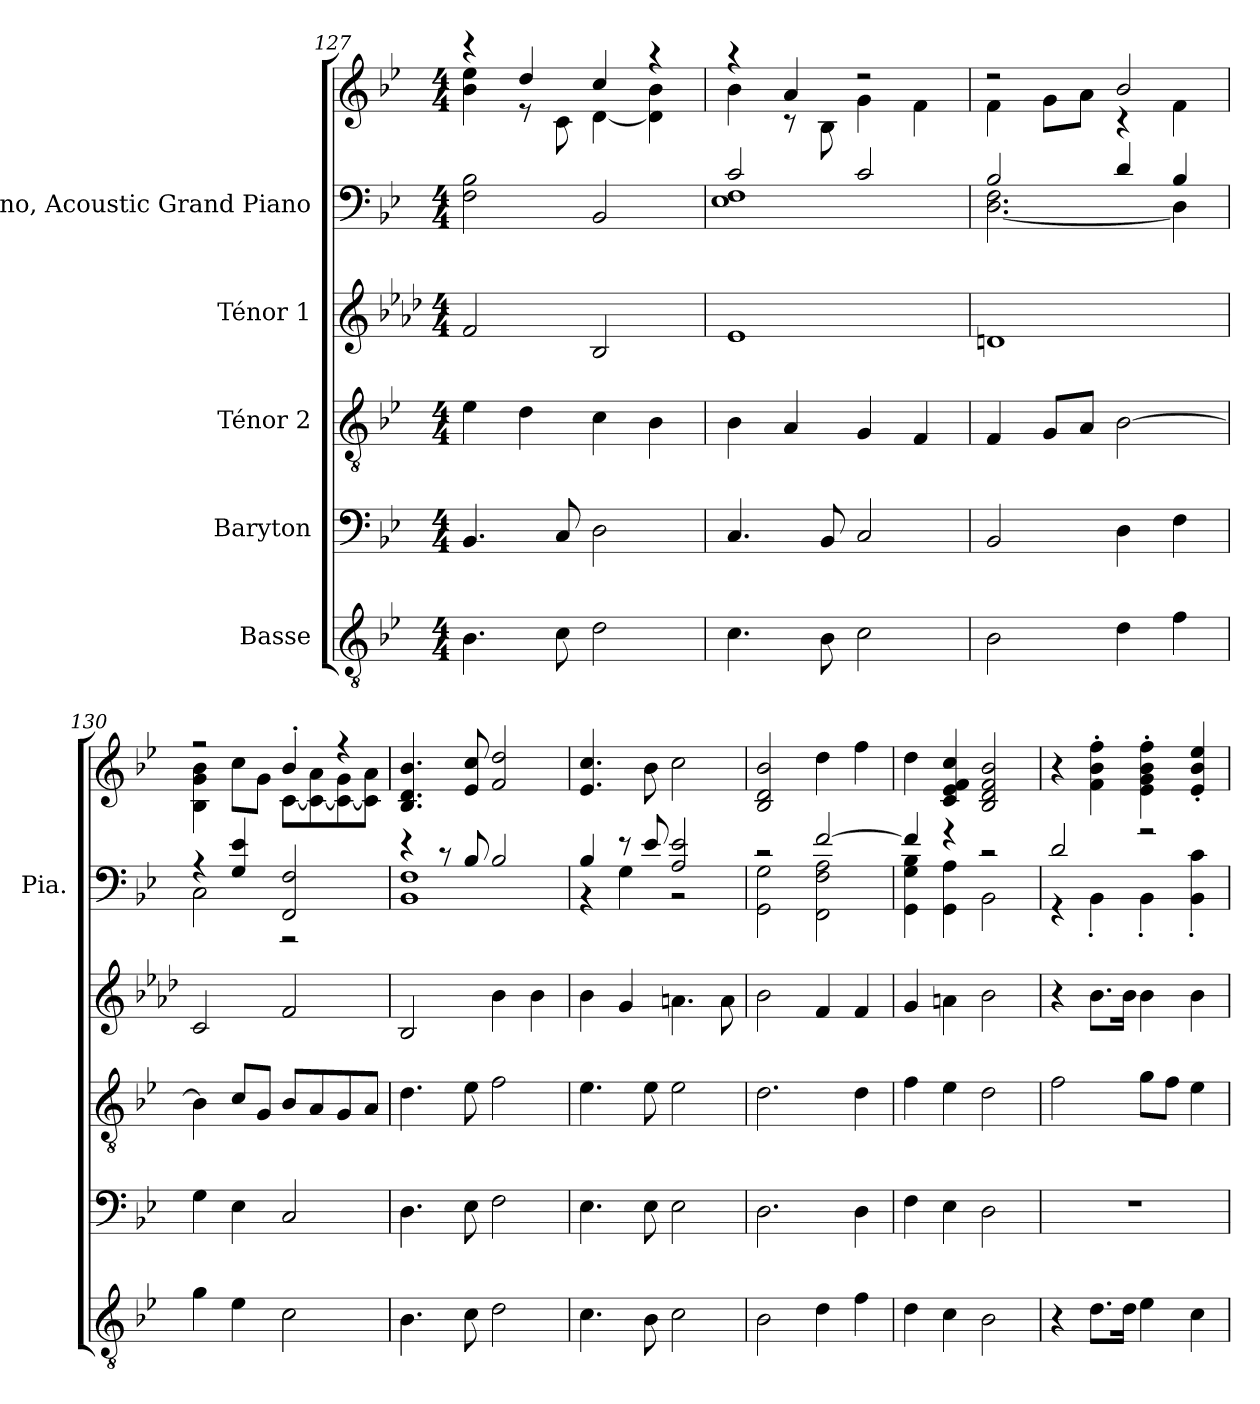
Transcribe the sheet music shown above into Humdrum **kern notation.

**kern	**kern	**kern	**kern	**kern	**kern
*part5	*part4	*part3	*part2	*part1	*part1
*staff6	*staff5	*staff4	*staff3	*staff2	*staff1
*I"Basse	*I"Baryton	*I"Ténor 2	*I"Ténor 1	*I"Piano, Acoustic Grand Piano	*
*	*	*	*	*I'Pia.	*
*clefGv2	*clefF4	*clefGv2	*clefG2	*clefF4	*clefG2
*	*	*	*ITrd8c14	*	*
*k[b-e-]	*k[b-e-]	*k[b-e-]	*k[b-e-a-d-]	*k[b-e-]	*k[b-e-]
*M4/4	*M4/4	*M4/4	*M4/4	*M4/4	*M4/4
=127	=127	=127	=127	=127	=127
*	*	*	*	*	*^
4.B-\	4.BB-/	4e-\	2F/	2F\ 2B-\	4r	4b-\ 4ee-\
.	.	4d\	.	.	4dd/	8r
8c\	8C/	.	.	.	.	8c\
2d\	2D\	4c\	2BB-/	2BB-/	4cc/	[4d\
.	.	4B-\	.	.	4r	4d\] 4b-\
=128	=128	=128	=128	=128	=128	=128
*	*	*	*	*^	*	*
4.c\	4.C/	4B-\	1E-	2c/	1E- 1F	4r	4b-\
.	.	4A/	.	.	.	4a/	8r
8B-\	8BB-/	.	.	.	.	.	8B-\
2c\	2C/	4G/	.	2c/	.	2r	4g\
.	.	4F/	.	.	.	.	4f\
=129	=129	=129	=129	=129	=129	=129	=129
2B-\	2BB-/	4F/	1Dn	2B-/	[2.D\ 2.F\	2r	4f\
.	.	8G/L	.	.	.	.	8g\L
.	.	8A/J	.	.	.	.	8a\J
4d\	4D\	[2B-\	.	4d/	.	2b-/	4r
4f\	4F\	.	.	4B-/	4D\]	.	4f\
!!LO:LB:g=z	!!
=130	=130	=130	=130	=130	=130	=130	=130
4g\	4G\	4B-\]	2C/	4r	2C\	2r	4B-\ 4g\ 4b-\
4e-\	4E-\	8c/L	.	4G/ 4e-/	.	.	8cc\L
.	.	8G/J	.	.	.	.	8g\J
2c\	2C/	8B-/L	2F/	2FF/ 2F/	2r	4b-'/	[8c\L
.	.	8A/	.	.	.	.	8c\_ 8a\
.	.	8G/	.	.	.	4r	8c\_ 8g\
.	.	8A/J	.	.	.	.	8c\] 8a\J
*	*	*	*	*	*	*v	*v
=131	=131	=131	=131	=131	=131	=131
4.B-\	4.D\	4.d\	2BB-/	4r	1BB- 1F	4.B-/ 4.d/ 4.b-/
.	.	.	.	8r	.	.
8c\	8E-\	8e-\	.	8B-/	.	8e-/ 8cc/
2d\	2F\	2f\	4B-\	2B-/	.	2f/ 2dd/
.	.	.	4B-\	.	.	.
=132	=132	=132	=132	=132	=132	=132
4.c\	4.E-\	4.e-\	4B-\	4B-/	4r	4.e-/ 4.cc/
.	.	.	4G/	8r	4G\	.
8B-\	8E-\	8e-\	.	8e-/	.	8b-\
2c\	2E-\	2e-\	4.An\	2A/ 2e-/	2r	2cc\
.	.	.	8A\	.	.	.
=133	=133	=133	=133	=133	=133	=133
2B-\	2.D\	2.d\	2B-\	2r	2GG\ 2G\	2B-/ 2d/ 2b-/
4d\	.	.	4F/	[2f/	2FF\ 2F\ 2A\	4dd\
4f\	4D\	4d\	4F/	.	.	4ff\
=134	=134	=134	=134	=134	=134	=134
4d\	4F\	4f\	4G/	4f/]	4GG\ 4G\ 4B-\	4dd\
4c\	4E-\	4e-\	4An\	4r	4GG\ 4A\	4c/ 4e-/ 4f/ 4cc/
2B-\	2D\	2d\	2B-\	2r	2BB-\	2B-/ 2d/ 2f/ 2b-/
!!LO:PB:g=z
=135	=135	=135	=135	=135	=135	=135
4r	1r	2f\	4r	2d/	4r	4r
8.d\L	.	.	8.B-\L	.	4BB-'\	4f\' 4b-\' 4ff\'
16d\Jk	.	.	16B-\Jk	.	.	.
4e-\	.	8g\L	4B-\	2r	4BB-'\	4e-\' 4g\' 4b-\' 4ff\'
.	.	8f\J	.	.	.	.
4c\	.	4e-\	4B-\	.	4BB-\' 4c\'	4e-/' 4b-/' 4ee-/'
*	*	*	*	*v	*v	*
=	=	=	=	=	=
*-	*-	*-	*-	*-	*-
